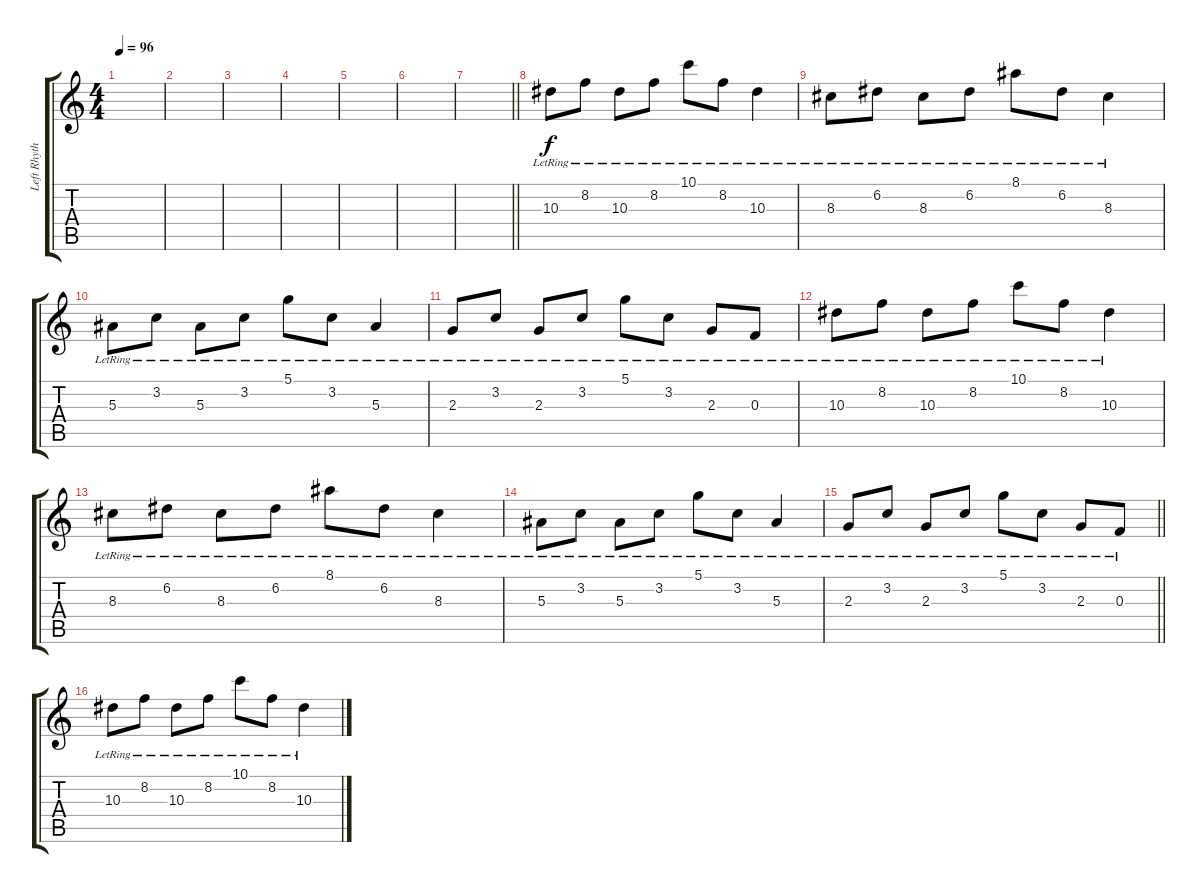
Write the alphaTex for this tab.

\track ("Left Rhythm" "Left Rhyth") {instrument distortionguitar}
\staff {score tabs}
\tuning (D4 A3 F3 C3 G2 C2) {hide}
\ts (4 4)
\tempo 96
\clef g2
\ks c
|
|
|
|
|
|
\barLineRight lightlight
|
\section ("" "")
10.3{lr}.8{volume 16 instrument acousticguitarsteel} 8.2{lr}.8 10.3{lr}.8 8.2{lr}.8 10.1{lr}.8 8.2{lr}.8 10.3{lr}.4 |
8.3{lr}.8 6.2{lr}.8 8.3{lr}.8 6.2{lr}.8 8.1{lr}.8 6.2{lr}.8 8.3{lr}.4 |
5.3{lr}.8 3.2{lr}.8 5.3{lr}.8 3.2{lr}.8 5.1{lr}.8 3.2{lr}.8 5.3{lr}.4 |
2.3{lr}.8 3.2{lr}.8 2.3{lr}.8 3.2{lr}.8 5.1{lr}.8 3.2{lr}.8 2.3{lr}.8 0.3{lr}.8 |
10.3{lr}.8 8.2{lr}.8 10.3{lr}.8 8.2{lr}.8 10.1{lr}.8 8.2{lr}.8 10.3{lr}.4 |
8.3{lr}.8 6.2{lr}.8 8.3{lr}.8 6.2{lr}.8 8.1{lr}.8 6.2{lr}.8 8.3{lr}.4 |
5.3{lr}.8 3.2{lr}.8 5.3{lr}.8 3.2{lr}.8 5.1{lr}.8 3.2{lr}.8 5.3{lr}.4 |
\barLineRight lightlight
2.3{lr}.8 3.2{lr}.8 2.3{lr}.8 3.2{lr}.8 5.1{lr}.8 3.2{lr}.8 2.3{lr}.8 0.3{lr}.8 |
\section ("" "")
10.3{lr}.8 8.2{lr}.8 10.3{lr}.8 8.2{lr}.8 10.1{lr}.8 8.2{lr}.8 10.3{lr}.4
